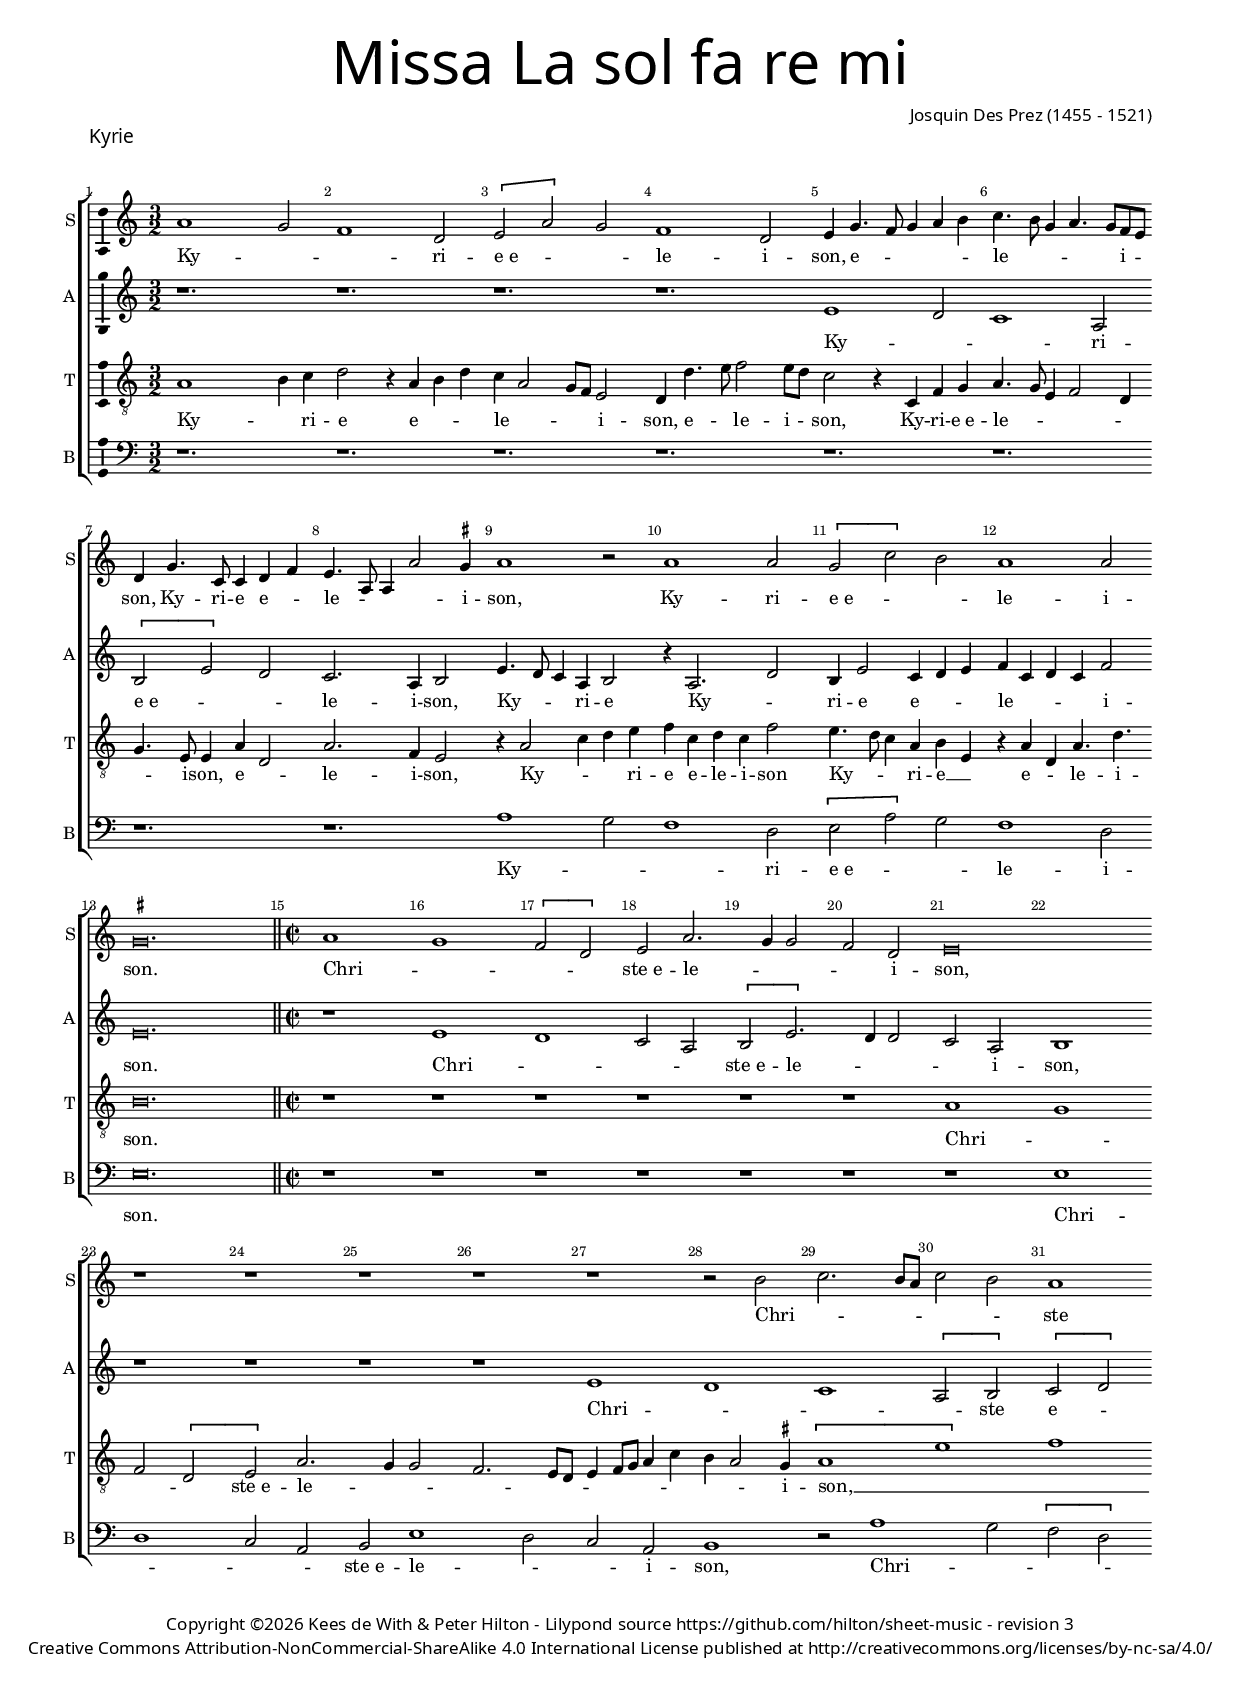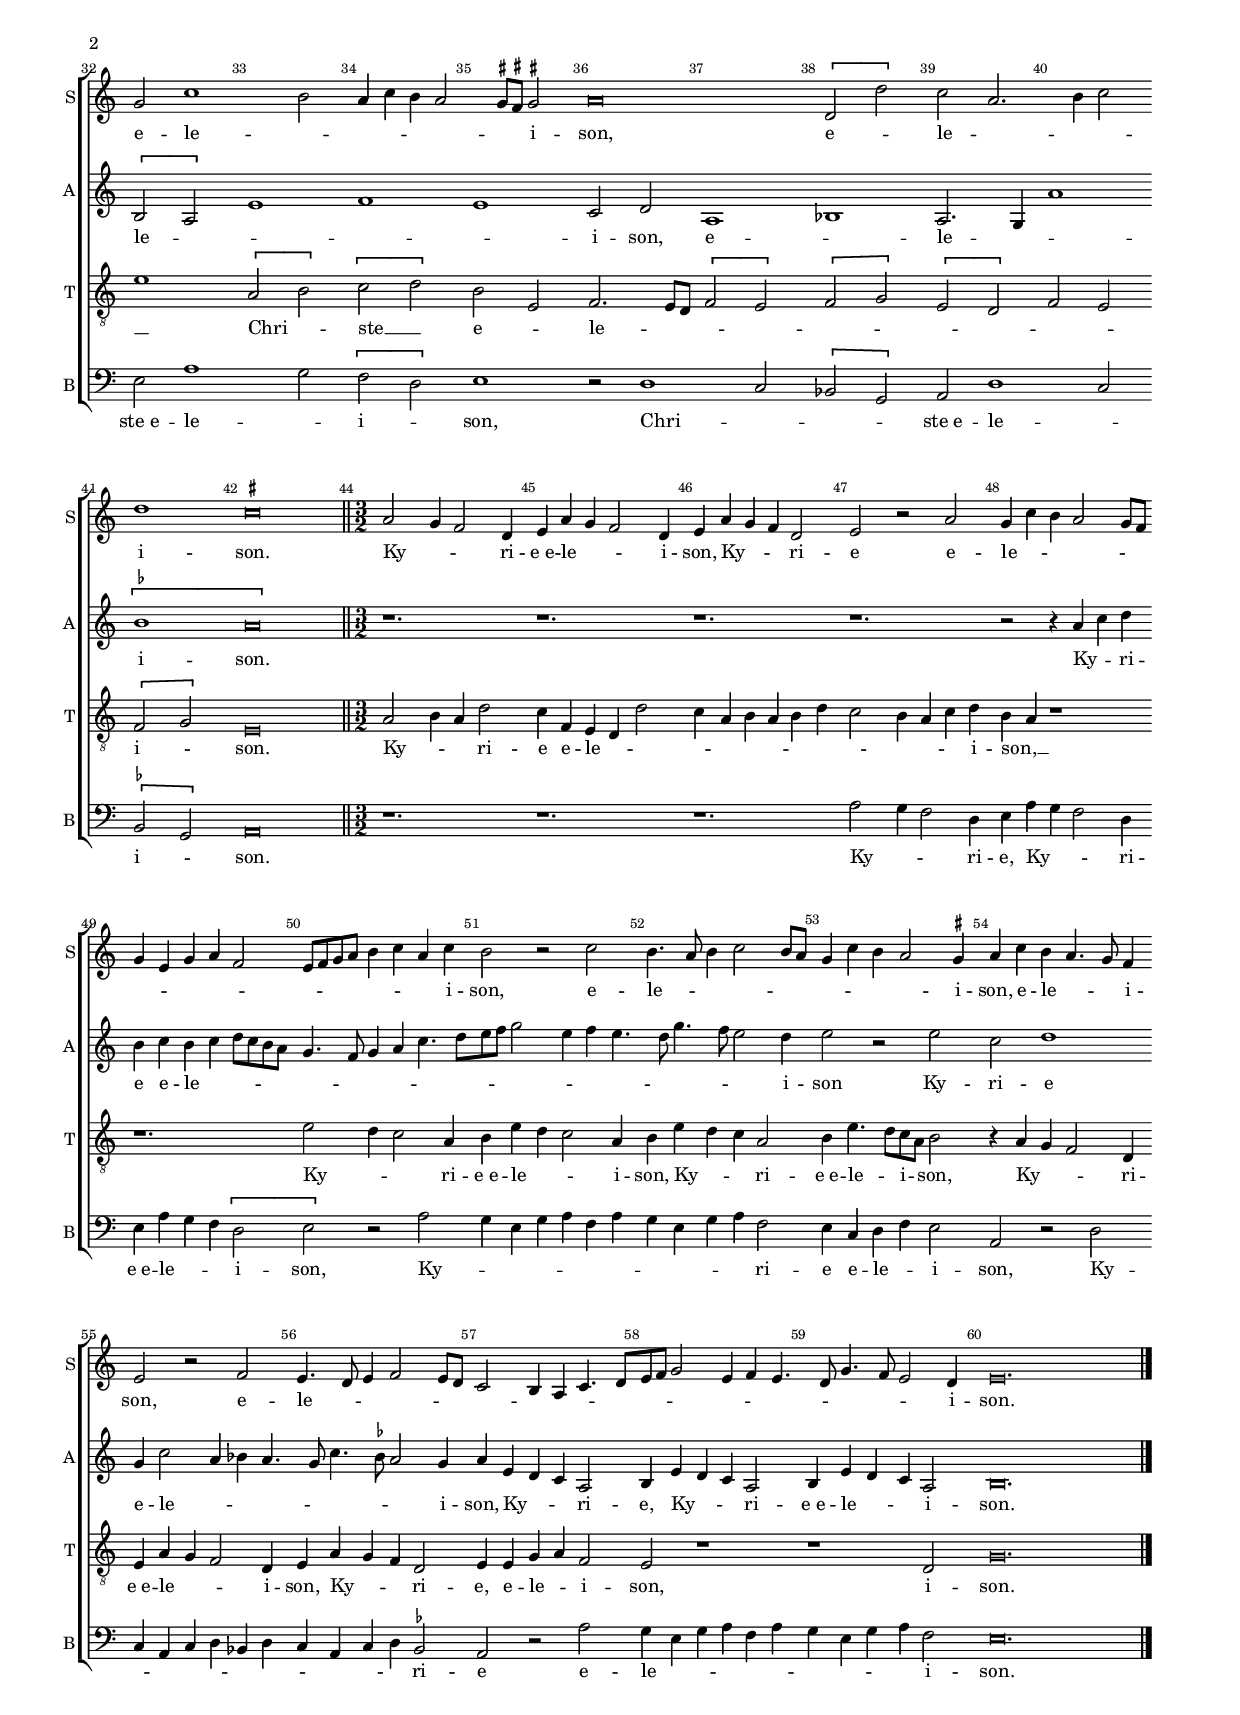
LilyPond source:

% CPDL #
% Copyright ©2018 Peter Hilton - https://github.com/hilton

\version "2.18.2"
revision = "3"
\pointAndClickOff

#(set-global-staff-size 15.0)

\paper {
	#(define fonts (make-pango-font-tree "Century Schoolbook L" "Source Sans Pro" "Luxi Mono" (/ 15 20)))
	annotate-spacing = ##f
	two-sided = ##t
	top-margin = 8\mm
	bottom-margin = 10\mm
	inner-margin = 15\mm
	outer-margin = 15\mm
	top-markup-spacing = #'( (basic-distance . 4) )
	markup-system-spacing = #'( (padding . 4) )
	system-system-spacing = #'( (basic-distance . 15) (stretchability . 100) )
	ragged-bottom = ##f
	ragged-last-bottom = ##f
}

year = #(strftime "©%Y" (localtime (current-time)))

\header {
	title = \markup \medium \fontsize #7 \override #'(font-name . "Source Sans Pro Light") {
		\center-column {
			"Missa La sol fa re mi"
			\vspace #1
		}
	}
	composer = \markup \sans \column \right-align { "Josquin Des Prez (1455 - 1521)" }
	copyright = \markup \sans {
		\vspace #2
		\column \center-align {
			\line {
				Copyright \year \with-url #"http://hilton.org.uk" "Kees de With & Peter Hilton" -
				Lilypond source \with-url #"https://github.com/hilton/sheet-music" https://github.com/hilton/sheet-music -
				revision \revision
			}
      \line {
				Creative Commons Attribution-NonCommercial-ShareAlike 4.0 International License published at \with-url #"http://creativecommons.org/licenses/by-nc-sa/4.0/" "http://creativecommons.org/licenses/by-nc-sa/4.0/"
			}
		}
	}
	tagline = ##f
}

\layout {
	indent = #0
  	ragged-right = ##f
  	ragged-last = ##f
	\context {
		\Score
		\override BarNumber #'self-alignment-X = #CENTER
		\override BarNumber #'break-visibility = #'#(#f #t #t)
		\override BarLine #'transparent = ##t
		\remove "Metronome_mark_engraver"
		\override VerticalAxisGroup #'staff-staff-spacing = #'((basic-distance . 10) (stretchability . 100))
	}
	\context {
		\StaffGroup
		\remove "Span_bar_engraver"
	}
	\context {
		\Voice
		\override NoteHead #'style = #'baroque
		\consists "Horizontal_bracket_engraver"
		\consists "Ambitus_engraver"
	}
}

global = {
	\key c \major
	\time 3/2
	\tempo 2 = 56
	\set Staff.midiInstrument = "Choir Aahs"
	\accidentalStyle "forget"
}

showBarLine = { \once \override Score.BarLine #'transparent = ##f }
ficta = { \once \set suggestAccidentals = ##t \override AccidentalSuggestion #'parenthesized = ##f }
singleDigitTime = { \override Staff.TimeSignature.style = #'single-digit }

soprano = \new Voice	{
	\relative c'' {
  a1 g2 f1 d2 \[ e2 a \] g2 f1 d2	
	e4 g4. f8 g4 a b c4. b8 g4 a4. g8 f e d4 g4. c,8 c4 d f e4. a,8 a4 a'2 \ficta gis4 
	a1 r2 a1 a2 \[ g2 c \] b2 a1 a2 
	\set Timing.timing = ##f \ficta gis\breve.
  \showBarLine \bar "||" \set Timing.timing = ##t	\set Score.currentBarNumber = #15 \time 2/2
  a1 g \[ f2 d \] e2 a2. g4 g2 f d e\breve r1 r1 
	r1 r1 r1 r2 b'2 c2. b8 a c2 b a1g2 c1 b2 a4 c b a2 \ficta gis8 \ficta fis \ficta gis2 a\breve
  \[ d,2 d' \] c2 a2. b4 c2 d1 \set Timing.timing = ##f	\ficta cis\breve
  \showBarLine \bar "||" \set Timing.timing = ##t	\set Score.currentBarNumber = #44 \time 3/2
  a2 g4 f2 d4 e a g f2 d4 e a g f d2 e r a g4 c b a2 g8 f g4 e g a f2 e8 f g a
  b4 c a c b2 r c b4. a8 b4 c2 b8 a g4 c b a2 \ficta gis4 a c b a4. g8 f4 e2 r
  f e4. d8 e4 f2 e8 d c2 b4 a c4. d8 [ e f ] g2 e4 f e4. d8 g4. f8 e2 d4 
	\set Timing.timing = ##f	e\breve. \set Timing.timing = ##t	\showBarLine \bar "|." 
  }
	\addlyrics {
    Ky -- _ _ ri -- e_e -- _ _ le -- i -- 
		son, e -- _ _ _ _ le -- _ _ _ _ i -- _ son,
    Ky -- ri -- e  e -- _ le -- _ _ _ i -- son,
    Ky -- ri -- e_e -- _ _ le -- i -- son.
    Chri -- _ _ _ ste_e -- le -- _ _ _ i -- son, Chri -- _ _ _ _ _ ste
    e -- le -- _ _ _ _ _ _ _ i -- son,
    e -- _ le -- _ _ _ i -- son.
    Ky -- _ _ ri -- e_e -- le -- _ _ i -- son,
    Ky -- _ _ ri -- e  e -- le -- _ _ _ _ _ _ _ _ _ _ _ _ _ _ _ _ _ i -- son,
    e -- le -- _ _ _ _ _ _ _ _ _ i -- son, e -- le -- _ _ i -- son,
    e -- le -- _ _ _ _ _ _ _ _ _ _ _ _ _ _ _ _ _ _ _ _ i -- son.
	}
}

alto = \new Voice	{
	\relative c' {
		r1. r1. r1. r1. 
		e1 d2 c1 a2 \[ b e \] d c2. a4 b2 
    e4. d8 c4 a b2 r4 a2. d2 b4 e2 c4 d e f c d c f2 
		e\breve. \time 2/2 r1 e d c2 a \[b e2. \] d4 d2 c a b1 r1 r1 r1 r1 e d c \[ a2 b \] \[ c d \] \[ b a \] e'1 f e1 c2 d a1 bes a2. g4 
		a'1 \[ \ficta bes1 a\breve \] \time 3/2
    r1. r1. r1. r1. r2 
		r4 a c d b c b c
    d8 c b a g4. f8 g4 a c4. d8 [e f] g2 e4 f e4. d8 g4. f8 e2 d4 e2 r e c d1
    g,4 c2 a4 bes a4. g8 c4. \ficta bes8 a2 g4 a 
		e d c a2 b4 e d c a2 b4 e d c a2 b\breve.
  }
	\addlyrics {
		Ky -- _ _ ri -- e_e -- _ _ le -- i -- son, 
		Ky -- _ _ ri -- e  Ky -- _ ri -- e e -- _ _ le -- _ _ _ i -- son.
		Chri -- _ _ _ ste_e -- le -- _ _ _ i -- son,
		Chri -- _ _ _ ste  e -- _ le -- _ _ _ _ i -- son,
		e -- _ le -- _ _ i -- son.
		Ky -- _ ri -- e  e -- le -- _ _ _ _ _ _ _ _ _ _ _ _ _ _ _ _ _ _ _ _ _ i -- son
		Ky -- ri -- e e -- le -- _ _ _ _ _ _ _ i -- son, 
		Ky -- _ _ ri -- e, Ky -- _ _ ri -- e_e -- le -- _ _ i -- son.
	}
}

tenor = \new Voice {
	\relative c' {
	  \clef "treble_8"
		a1 b4 c d2 r4 a b d c a2 g8 f e2 d4 d'4. e8 f2 e8 d 
		c2 r4 c, f g a4. g8 e4 f2 d4 g4. e8 e4 a d,2 a'2. f4 e2
		r4 a2 c4 d e f c d c f2 e4. d8 c4 a b e, r a d, a'4. d 
		b\breve. \time 2/2
    r1 r1 r1 r1 
		
		r1 r1 a1 g f2 \[ d e \] a2. g4 g2 f2. e8 d e4 f8 g a4 c b a2 \ficta gis4 \[ a1 e' \] f1 e \[ a,2 b \] \[ c2 d \] b2
    e,2 f2. e8 d \[ f2 e \] \[ f g \] \[ e d \] 
		f2 e \[ f g \] e\breve \time 3/2
    a2 b4 a d2 c4 f, e d d'2 c4 a b a b d c2 b4 a c d b a 		
		r1 r1. e'2 d4 c2 a4 b e d c2 a4 b e d c a2 b4 e4. d8 c a b2 r4
    a4 g f2 d4 e a g f2 d4 e a g f d2 e4
		e g a f2 e r1 r d2 g\breve.
  }
	\addlyrics {
		Ky -- _ ri -- e  e -- _ _ le -- _ _ _ i -- son, e -- _ le -- i -- _
		son, Ky -- ri -- e_e -- le -- _ _ _ _ _ i -- son,  e -- _ le -- i -- son,
		
    Ky -- _ _ ri -- e e -- le -- i -- son
    Ky -- _ _ ri -- e __ _ e -- _ le -- i -- son.
    Chri -- _ _ _ ste_e -- le -- _ _ _ _ _ _ _ _ _ _ _ _ i -- son, __ _ _ _
    Chri -- _ ste __ _  e -- _ le -- _ _ _ _ _ _ _ _ 
		_ _ i -- _ son.
		Ky -- _ _ ri -- e   e -- le -- _ _ _ _ _ _ _ _ _ _ _ _ i -- son, __ _
    Ky -- _ _ ri -- e_e -- le -- _ _ i -- son, Ky -- _ _ ri -- 
		e_e -- le -- _ i -- _ son, Ky -- _ _ ri -- e_e -- le -- _ _ i -- son,
    Ky -- _ _ ri -- e, 
		e -- le -- _ i -- son, i -- son.
	}

}

bass = \new Voice {
	\relative c' {
		\clef bass
    r1. r1. r1. r1. 
		r1. r1. r1. r1. 
		a1 g2 f1 d2 \[ e2 a \] g2 f1 d2 
		e\breve. \time 2/2 r1 r1 r1 r1 
		
		r1 r1 r1 e1 d c2 a 
		b e1 d2 c a b1 r2 a'1 g2 \[ f d \] e2  a1 g2 \[ f d \] e1
    r2 d1 c2 \[ bes2 g \] a d1 c2 \[ \ficta bes g \] a\breve
    \time 3/2
    r1. r1. r1. a'2 g4 f2 d4 e a4 g f2 d4 e a g f \[ d2 e \] r2
    a2 g4 e g a f a g e g a f2 e4 c d f e2 a, r2 d c4 a c d bes d c a c d \ficta bes2 a r
    a'2 g4 e g a f a g e g a f2 e\breve.
  }
	\addlyrics {
    Ky -- _ _ ri -- e_e -- _ _ le -- i -- son.
    Chri -- _ _ _ ste_e -- le -- _ _ i -- son,
    Chri -- _ _ _ ste_e -- le -- _ i -- _ son,
    Chri -- _ _ _ ste_e -- le -- _ i -- _ son. 
    Ky -- _ _ ri -- e, Ky -- _ _ ri -- e_e -- le -- _ _ i -- son,
    Ky -- _ _ _ _ _ _ _ _ _ _ ri -- e  e -- le -- _ i -- son,
    Ky -- _ _ _ _ _ _ _ _ _ _ ri -- e  e -- le -- _ _ _ _ _ _ _ _ _ i -- son.
	}
}


\score {
	\new StaffGroup <<
			\set Score.proportionalNotationDuration = #(ly:make-moment 1 4)
		\set Score.barNumberVisibility = #all-bar-numbers-visible
		\new Staff << \global \soprano \set Staff.instrumentName = #"S" \set Staff.shortInstrumentName = #"S" >>
		\new Staff << \global \alto \set Staff.instrumentName = #"A" \set Staff.shortInstrumentName = #"A" >>
		\new Staff << \global \tenor \set Staff.instrumentName = #"T" \set Staff.shortInstrumentName = #"T" >>
		\new Staff << \global \bass \set Staff.instrumentName = #"B" \set Staff.shortInstrumentName = #"B" >>
	>>
  \header {
		piece = \markup \larger \sans { Kyrie }
	}
	\layout { }
	\midi {	}
}
